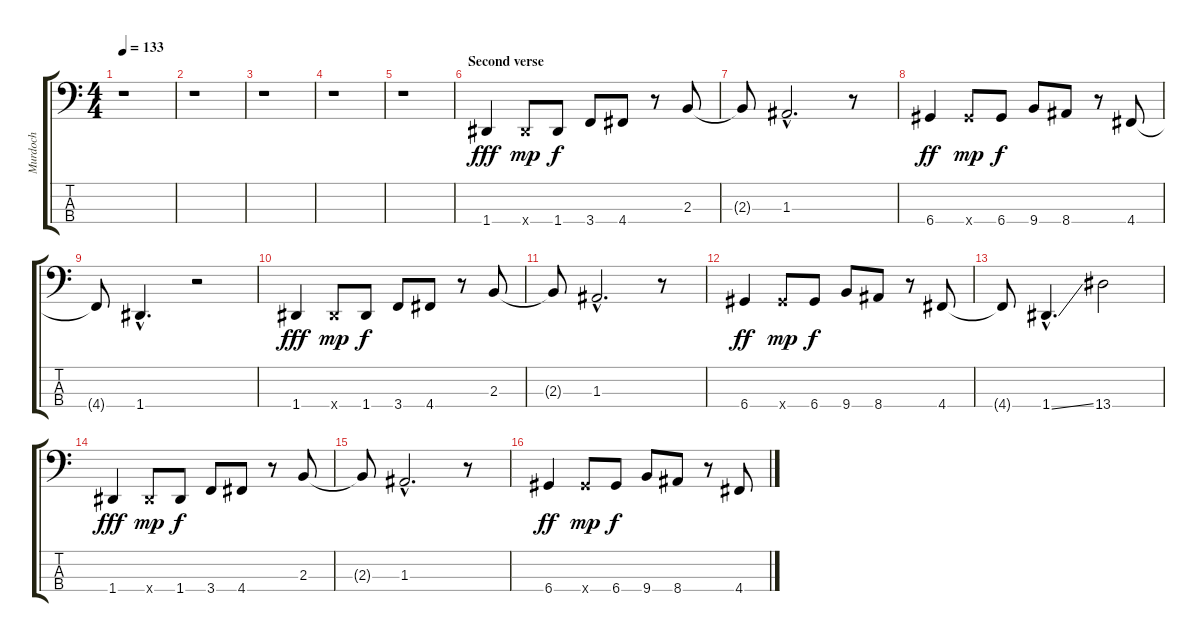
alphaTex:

\track ("Murdoch" "Murdoch") {instrument electricbassfinger}
\staff {score tabs}
\tuning (G2 D2 A1 D1) {hide}
\ts (4 4)
\tempo 133
\clef f4
\ks c
r.1{dy ff} |
r.1 |
r.1 |
r.1 |
r.1 |
\section ("" "Second verse")
1.4.4{dy fff} 1.4{x}.8{dy mp} 1.4.8{dy f} 3.4.8 4.4.8 r.8 2.3.8 |
2.3{t}.8 1.3{hac}.2{d} r.8 |
6.4.4{dy ff} 6.4{x}.8{dy mp} 6.4.8{dy f} 9.4.8 8.4.8 r.8 4.4.8 |
4.4{t}.8 1.4{hac}.4{d} r.2 |
1.4.4{dy fff} 1.4{x}.8{dy mp} 1.4.8{dy f} 3.4.8 4.4.8 r.8 2.3.8 |
2.3{t}.8 1.3{hac}.2{d} r.8 |
6.4.4{dy ff} 6.4{x}.8{dy mp} 6.4.8{dy f} 9.4.8 8.4.8 r.8 4.4.8 |
4.4{t}.8 1.4{ss hac}.4{d} 13.4.2 |
1.4.4{dy fff} 1.4{x}.8{dy mp} 1.4.8{dy f} 3.4.8 4.4.8 r.8 2.3.8 |
2.3{t}.8 1.3{hac}.2{d} r.8 |
6.4.4{dy ff} 6.4{x}.8{dy mp} 6.4.8{dy f} 9.4.8 8.4.8 r.8 4.4.8
